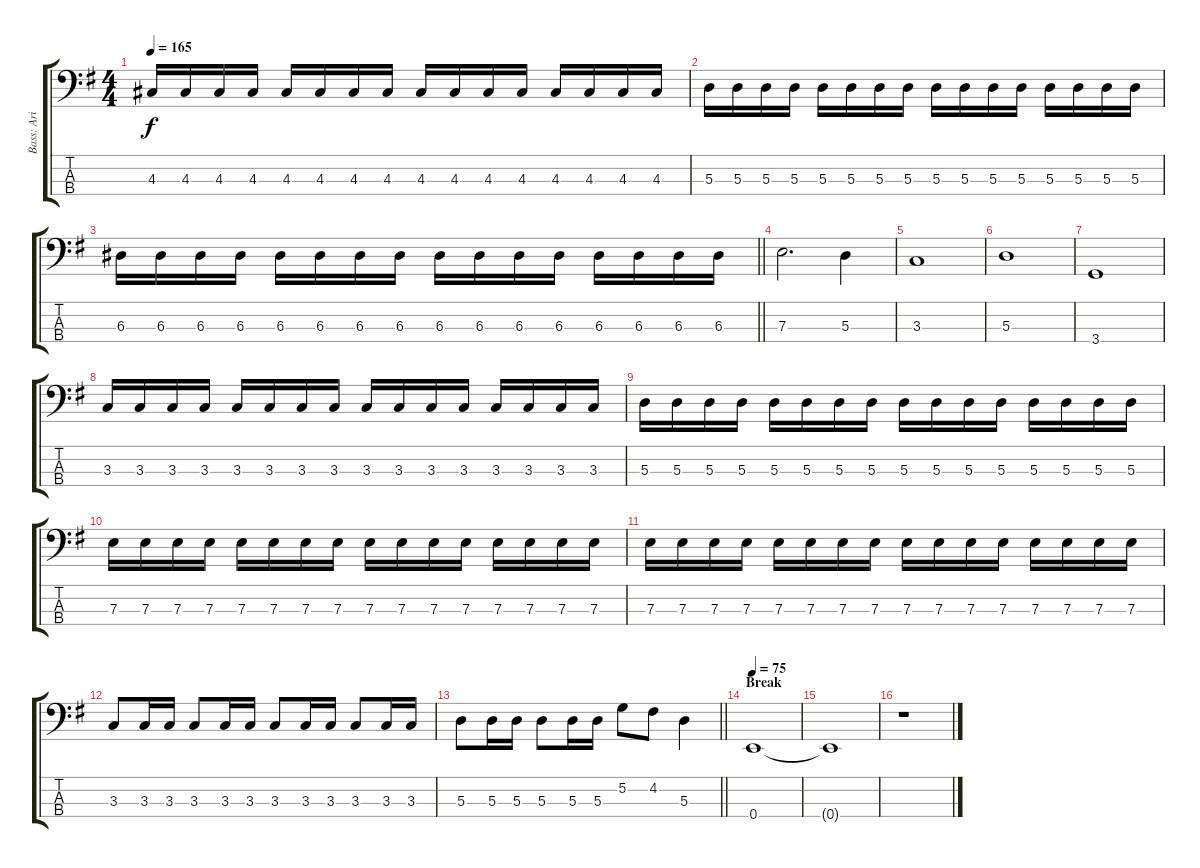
\track ("Bass: Ari Katajamäki" "Bass: Ari ") {instrument electricbassfinger}
\staff {score tabs}
\tuning (G2 D2 A1 E1) {hide}
\ts (4 4)
\tempo 165
\clef f4
\ks eminor
4.3.16{dy f} 4.3.16 4.3.16 4.3.16 4.3.16 4.3.16 4.3.16 4.3.16 4.3.16 4.3.16 4.3.16 4.3.16 4.3.16 4.3.16 4.3.16 4.3.16 |
5.3.16 5.3.16 5.3.16 5.3.16 5.3.16 5.3.16 5.3.16 5.3.16 5.3.16 5.3.16 5.3.16 5.3.16 5.3.16 5.3.16 5.3.16 5.3.16 |
\barLineRight lightlight
6.3.16 6.3.16 6.3.16 6.3.16 6.3.16 6.3.16 6.3.16 6.3.16 6.3.16 6.3.16 6.3.16 6.3.16 6.3.16 6.3.16 6.3.16 6.3.16 |
7.3.2{d} 5.3.4 |
3.3.1 |
5.3.1 |
3.4.1 |
3.3.16 3.3.16 3.3.16 3.3.16 3.3.16 3.3.16 3.3.16 3.3.16 3.3.16 3.3.16 3.3.16 3.3.16 3.3.16 3.3.16 3.3.16 3.3.16 |
5.3.16 5.3.16 5.3.16 5.3.16 5.3.16 5.3.16 5.3.16 5.3.16 5.3.16 5.3.16 5.3.16 5.3.16 5.3.16 5.3.16 5.3.16 5.3.16 |
7.3.16 7.3.16 7.3.16 7.3.16 7.3.16 7.3.16 7.3.16 7.3.16 7.3.16 7.3.16 7.3.16 7.3.16 7.3.16 7.3.16 7.3.16 7.3.16 |
7.3.16 7.3.16 7.3.16 7.3.16 7.3.16 7.3.16 7.3.16 7.3.16 7.3.16 7.3.16 7.3.16 7.3.16 7.3.16 7.3.16 7.3.16 7.3.16 |
3.3.8 3.3.16 3.3.16 3.3.8 3.3.16 3.3.16 3.3.8 3.3.16 3.3.16 3.3.8 3.3.16 3.3.16 |
\barLineRight lightlight
5.3.8 5.3.16 5.3.16 5.3.8 5.3.16 5.3.16 5.2.8 4.2.8 5.3.4 |
\section ("" "Break")
\tempo 75
0.4.1{volume 0} |
0.4{t}.1 |
r.1
